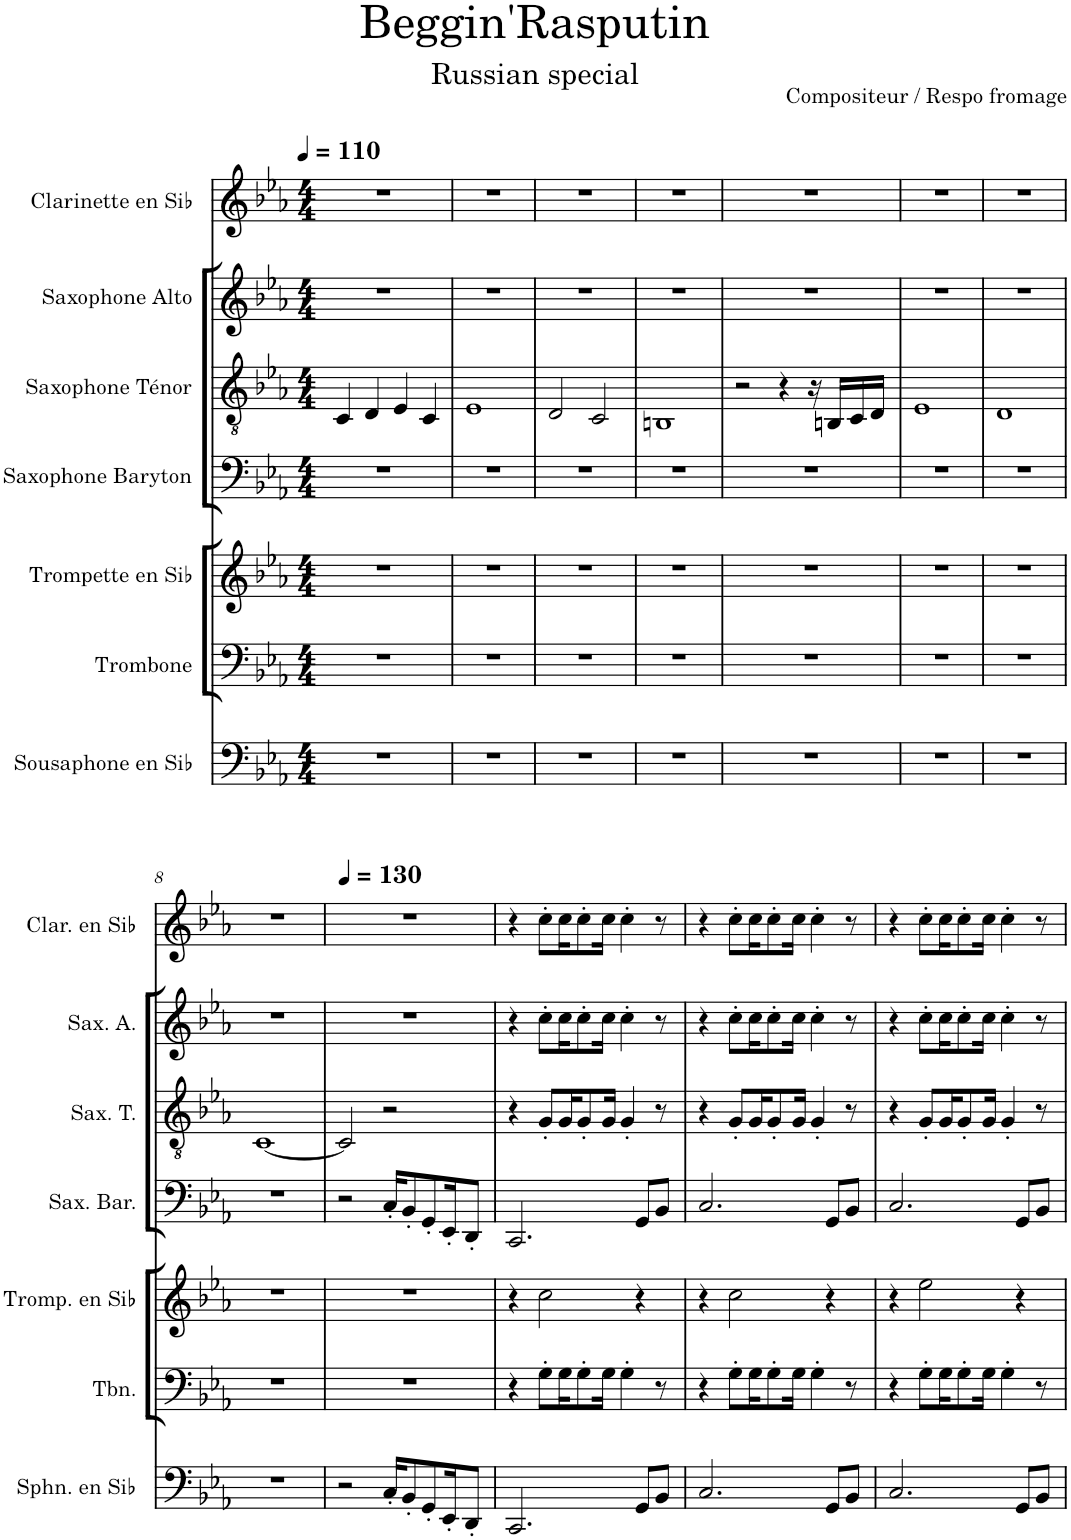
**kern	**kern	**kern	**kern	**kern	**kern	**kern
*part7	*part6	*part5	*part4	*part3	*part2	*part1
*staff7	*staff6	*staff5	*staff4	*staff3	*staff2	*staff1
*I"Sousaphone en Sib	*I"Trombone	*I"Trompette en Sib	*I"Saxophone Baryton	*I"Saxophone Ténor	*I"Saxophone Alto	*I"Clarinette en Sib
*I'Sphn. en Sib	*I'Tbn.	*I'Tromp. en Sib	*I'Sax. Bar.	*I'Sax. T.	*I'Sax. A.	*I'Clar. en Sib
*clefF4	*clefF4	*clefG2	*clefF4	*clefGv2	*clefG2	*clefG2
*	*	*Trd1c2	*Trd12c21	*Trd8c14	*Trd5c9	*Trd1c2
*k[b-e-a-]	*k[b-e-a-]	*k[b-e-a-]	*k[b-e-a-]	*k[b-e-a-]	*k[b-e-a-]	*k[b-e-a-]
*M4/4	*M4/4	*M4/4	*M4/4	*M4/4	*M4/4	*M4/4
*MM110	*MM110	*MM110	*MM110	*MM110	*MM110	*MM110
=1	=1	=1	=1	=1	=1	=1
1r	1r	1r	1r	4C/	1r	1r
.	.	.	.	4D/	.	.
.	.	.	.	4E-/	.	.
.	.	.	.	4C/	.	.
=2	=2	=2	=2	=2	=2	=2
1r	1r	1r	1r	1E-	1r	1r
=3	=3	=3	=3	=3	=3	=3
1r	1r	1r	1r	2D/	1r	1r
.	.	.	.	2C/	.	.
=4	=4	=4	=4	=4	=4	=4
1r	1r	1r	1r	1BBn	1r	1r
=5	=5	=5	=5	=5	=5	=5
1r	1r	1r	1r	2r	1r	1r
.	.	.	.	4r	.	.
.	.	.	.	16r	.	.
.	.	.	.	16BBn/LL	.	.
.	.	.	.	16C/	.	.
.	.	.	.	16D/JJ	.	.
=6	=6	=6	=6	=6	=6	=6
1r	1r	1r	1r	1E-	1r	1r
=7	=7	=7	=7	=7	=7	=7
1r	1r	1r	1r	1D	1r	1r
!!LO:LB:g=z
=8	=8	=8	=8	=8	=8	=8
1r	1r	1r	1r	[1C	1r	1r
=9	=9	=9	=9	=9	=9	=9
*	*	*	*	*	*	*MM130
2r	1r	1r	2r	2C/]	1r	1r
16C'/KL	.	.	16C'/KL	2r	.	.
8BB-'/	.	.	8BB-'/	.	.	.
8GG'/	.	.	8GG'/	.	.	.
16EE-'/K	.	.	16EE-'/K	.	.	.
8DD'/J	.	.	8DD'/J	.	.	.
=10	=10	=10	=10	=10	=10	=10
2.CC/	4r	4r	2.CC/	4r	4r	4r
.	8G'\L	2cc\	.	8G'/L	8cc'\L	8cc'\L
.	16G\K	.	.	16G/K	16cc\K	16cc\K
.	8G'\	.	.	8G'/	8cc'\	8cc'\
.	16G\Jk	.	.	16G/Jk	16cc\Jk	16cc\Jk
.	4G'\	.	.	4G'/	4cc'\	4cc'\
8GG/L	.	4r	8GG/L	.	.	.
8BB-/J	8r	.	8BB-/J	8r	8r	8r
=11	=11	=11	=11	=11	=11	=11
2.C/	4r	4r	2.C/	4r	4r	4r
.	8G'\L	2cc\	.	8G'/L	8cc'\L	8cc'\L
.	16G\K	.	.	16G/K	16cc\K	16cc\K
.	8G'\	.	.	8G'/	8cc'\	8cc'\
.	16G\Jk	.	.	16G/Jk	16cc\Jk	16cc\Jk
.	4G'\	.	.	4G'/	4cc'\	4cc'\
8GG/L	.	4r	8GG/L	.	.	.
8BB-/J	8r	.	8BB-/J	8r	8r	8r
=12	=12	=12	=12	=12	=12	=12
2.C/	4r	4r	2.C/	4r	4r	4r
.	8G'\L	2ee-\	.	8G'/L	8cc'\L	8cc'\L
.	16G\K	.	.	16G/K	16cc\K	16cc\K
.	8G'\	.	.	8G'/	8cc'\	8cc'\
.	16G\Jk	.	.	16G/Jk	16cc\Jk	16cc\Jk
.	4G'\	.	.	4G'/	4cc'\	4cc'\
8GG/L	.	4r	8GG/L	.	.	.
8BB-/J	8r	.	8BB-/J	8r	8r	8r
=	=	=	=	=	=	=
*-	*-	*-	*-	*-	*-	*-
